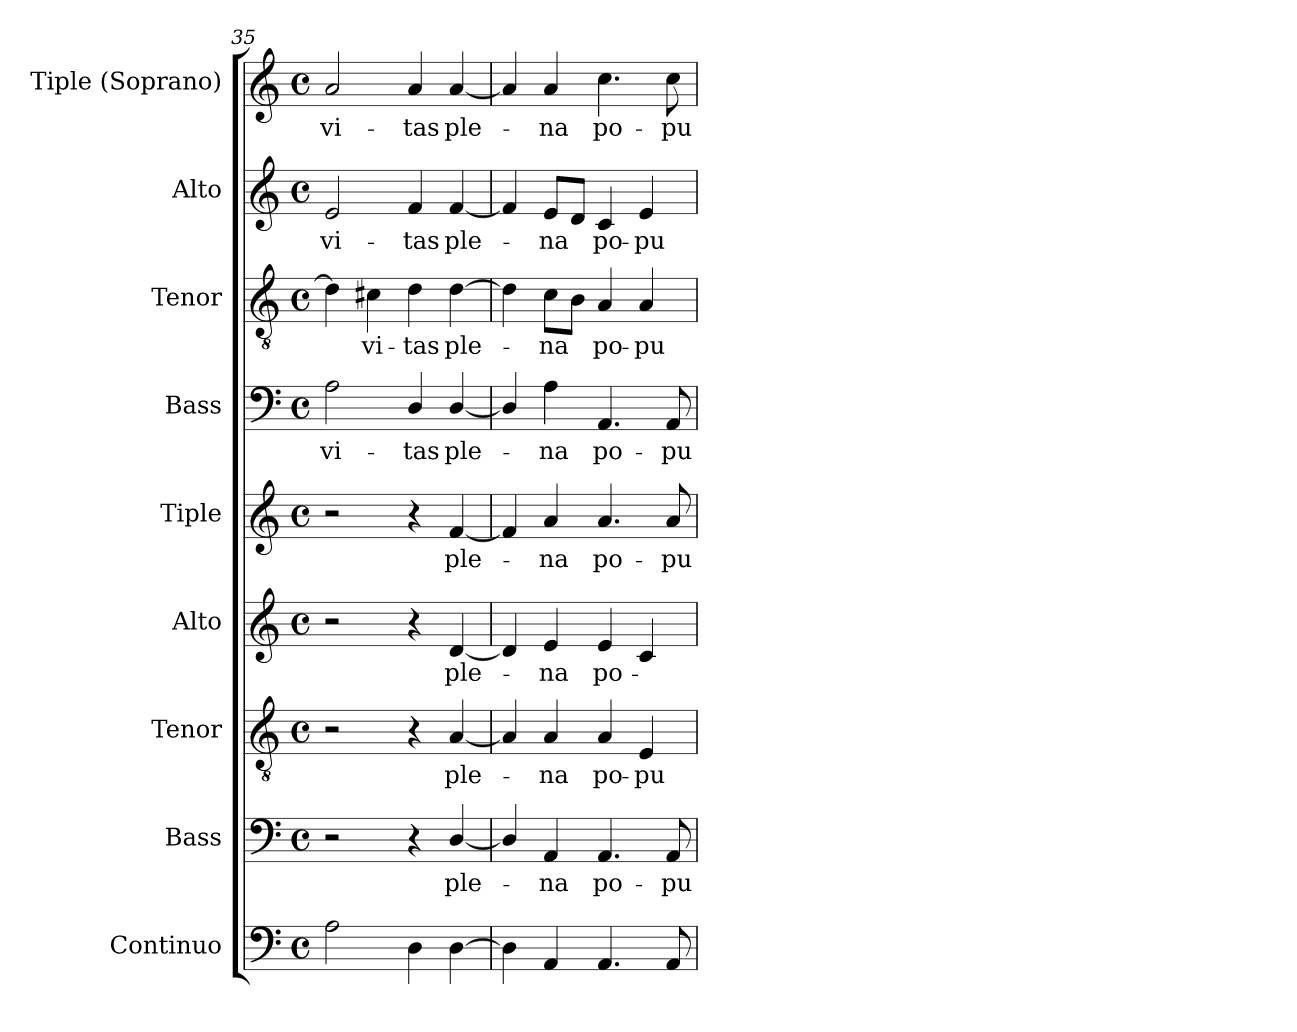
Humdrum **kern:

**kern	**kern	**text	**kern	**text	**kern	**text	**kern	**text	**kern	**text	**kern	**text	**kern	**text	**kern	**text
*part9	*part8	*part8	*part7	*part7	*part6	*part6	*part5	*part5	*part4	*part4	*part3	*part3	*part2	*part2	*part1	*part1
*staff9	*staff8	*staff8	*staff7	*staff7	*staff6	*staff6	*staff5	*staff5	*staff4	*staff4	*staff3	*staff3	*staff2	*staff2	*staff1	*staff1
*I"Continuo	*I"Bass	*	*I"Tenor	*	*I"Alto	*	*I"Tiple	*	*I"Bass	*	*I"Tenor	*	*I"Alto	*	*I"Tiple (Soprano)	*
*I'Cont.	*I'B.	*	*I'T.	*	*I'A.	*	*	*	*I'B.	*	*I'T.	*	*I'A.	*	*I'S.	*
!!LO:LB:g=z
*clefF4	*clefF4	*	*clefGv2	*	*clefG2	*	*clefG2	*	*clefF4	*	*clefGv2	*	*clefG2	*	*clefG2	*
*	*	*	*ITrd7c12	*	*	*	*	*	*	*	*ITrd7c12	*	*	*	*	*
*k[]	*k[]	*	*k[]	*	*k[]	*	*k[]	*	*k[]	*	*k[]	*	*k[]	*	*k[]	*
*C:	*C:	*	*C:	*	*C:	*	*C:	*	*C:	*	*C:	*	*C:	*	*C:	*
*M4/4	*M4/4	*	*M4/4	*	*M4/4	*	*M4/4	*	*M4/4	*	*M4/4	*	*M4/4	*	*M4/4	*
*met(c)	*met(c)	*	*met(c)	*	*met(c)	*	*met(c)	*	*met(c)	*	*met(c)	*	*met(c)	*	*met(c)	*
=35	=35	=35	=35	=35	=35	=35	=35	=35	=35	=35	=35	=35	=35	=35	=35	=35
!	!	!	!	!	!	!	!	!	!	!LO:LY:b:color=#000000	!	!	!	!	!	!
!	!	!	!	!	!	!	!	!	!	!	!	!	!	!LO:LY:b:color=#000000	!	!
!	!	!	!	!	!	!	!	!	!	!	!	!	!	!	!	!LO:LY:b:color=#000000
2Ai\	2r	.	2r	.	2r	.	2r	.	2Ai\	-vi-	4Di\]	.	2ei/	-vi-	2ai/	-vi-
!	!	!	!	!	!	!	!	!	!	!	!	!LO:LY:b:color=#000000	!	!	!	!
.	.	.	.	.	.	.	.	.	.	.	4C#Xi\	-vi-	.	.	.	.
!	!	!	!	!	!	!	!	!	!	!LO:LY:b:color=#000000	!	!	!	!	!	!
!	!	!	!	!	!	!	!	!	!	!	!	!LO:LY:b:color=#000000	!	!	!	!
!	!	!	!	!	!	!	!	!	!	!	!	!	!	!LO:LY:b:color=#000000	!	!
!	!	!	!	!	!	!	!	!	!	!	!	!	!	!	!	!LO:LY:b:color=#000000
4Di\	4r	.	4r	.	4r	.	4r	.	4Di/	-tas	4Di\	-tas	4fi/	-tas	4ai/	-tas
!	!	!LO:LY:b:color=#000000	!	!	!	!	!	!	!	!	!	!	!	!	!	!
!	!	!	!	!LO:LY:b:color=#000000	!	!	!	!	!	!	!	!	!	!	!	!
!	!	!	!	!	!	!LO:LY:b:color=#000000	!	!	!	!	!	!	!	!	!	!
!	!	!	!	!	!	!	!	!LO:LY:b:color=#000000	!	!	!	!	!	!	!	!
!	!	!	!	!	!	!	!	!	!	!LO:LY:b:color=#000000	!	!	!	!	!	!
!	!	!	!	!	!	!	!	!	!	!	!	!LO:LY:b:color=#000000	!	!	!	!
!	!	!	!	!	!	!	!	!	!	!	!	!	!	!LO:LY:b:color=#000000	!	!
!	!	!	!	!	!	!	!	!	!	!	!	!	!	!	!	!LO:LY:b:color=#000000
[4Di\	[4Di/	ple-	[4AAi/	ple-	[4di/	ple-	[4fi/	ple-	[4Di/	ple-	[4Di\	ple-	[4fi/	ple-	[4ai/	ple-
=36	=36	=36	=36	=36	=36	=36	=36	=36	=36	=36	=36	=36	=36	=36	=36	=36
4Di\]	4Di/]	.	4AAi/]	.	4di/]	.	4fi/]	.	4Di/]	.	4Di\]	.	4fi/]	.	4ai/]	.
!	!	!LO:LY:b:color=#000000	!	!	!	!	!	!	!	!	!	!	!	!	!	!
!	!	!	!	!LO:LY:b:color=#000000	!	!	!	!	!	!	!	!	!	!	!	!
!	!	!	!	!	!	!LO:LY:b:color=#000000	!	!	!	!	!	!	!	!	!	!
!	!	!	!	!	!	!	!	!LO:LY:b:color=#000000	!	!	!	!	!	!	!	!
!	!	!	!	!	!	!	!	!	!	!LO:LY:b:color=#000000	!	!	!	!	!	!
!	!	!	!	!	!	!	!	!	!	!	!	!LO:LY:b:color=#000000	!	!	!	!
!	!	!	!	!	!	!	!	!	!	!	!	!	!	!LO:LY:b:color=#000000	!	!
!	!	!	!	!	!	!	!	!	!	!	!	!	!	!	!	!LO:LY:b:color=#000000
4AAi/	4AAi/	-na	4AAi/	-na	4ei/	-na	4ai/	-na	4Ai\	-na	8Ci\L	-na	8ei/L	-na	4ai/	-na
.	.	.	.	.	.	.	.	.	.	.	8BBi\J	.	8di/J	.	.	.
!	!	!LO:LY:b:color=#000000	!	!	!	!	!	!	!	!	!	!	!	!	!	!
!	!	!	!	!LO:LY:b:color=#000000	!	!	!	!	!	!	!	!	!	!	!	!
!	!	!	!	!	!	!LO:LY:b:color=#000000	!	!	!	!	!	!	!	!	!	!
!	!	!	!	!	!	!	!	!LO:LY:b:color=#000000	!	!	!	!	!	!	!	!
!	!	!	!	!	!	!	!	!	!	!LO:LY:b:color=#000000	!	!	!	!	!	!
!	!	!	!	!	!	!	!	!	!	!	!	!LO:LY:b:color=#000000	!	!	!	!
!	!	!	!	!	!	!	!	!	!	!	!	!	!	!LO:LY:b:color=#000000	!	!
!	!	!	!	!	!	!	!	!	!	!	!	!	!	!	!	!LO:LY:b:color=#000000
4.AAi/	4.AAi/	po-	4AAi/	po-	4ei/	po-	4.ai/	po-	4.AAi/	po-	4AAi/	po-	4ci/	po-	4.cci\	po-
!	!	!	!	!LO:LY:b:color=#000000	!	!	!	!	!	!	!	!	!	!	!	!
!	!	!	!	!	!	!	!	!	!	!	!	!LO:LY:b:color=#000000	!	!	!	!
!	!	!	!	!	!	!	!	!	!	!	!	!	!	!LO:LY:b:color=#000000	!	!
.	.	.	4EEi/	-pu-	4ci/	.	.	.	.	.	4AAi/	-pu-	4ei/	-pu-	.	.
!	!	!LO:LY:b:color=#000000	!	!	!	!	!	!	!	!	!	!	!	!	!	!
!	!	!	!	!	!	!	!	!LO:LY:b:color=#000000	!	!	!	!	!	!	!	!
!	!	!	!	!	!	!	!	!	!	!LO:LY:b:color=#000000	!	!	!	!	!	!
!	!	!	!	!	!	!	!	!	!	!	!	!	!	!	!	!LO:LY:b:color=#000000
8AAi/	8AAi/	-pu-	.	.	.	.	8ai/	-pu-	8AAi/	-pu-	.	.	.	.	8cci\	-pu-
=	=	=	=	=	=	=	=	=	=	=	=	=	=	=	=	=
*-	*-	*-	*-	*-	*-	*-	*-	*-	*-	*-	*-	*-	*-	*-	*-	*-
